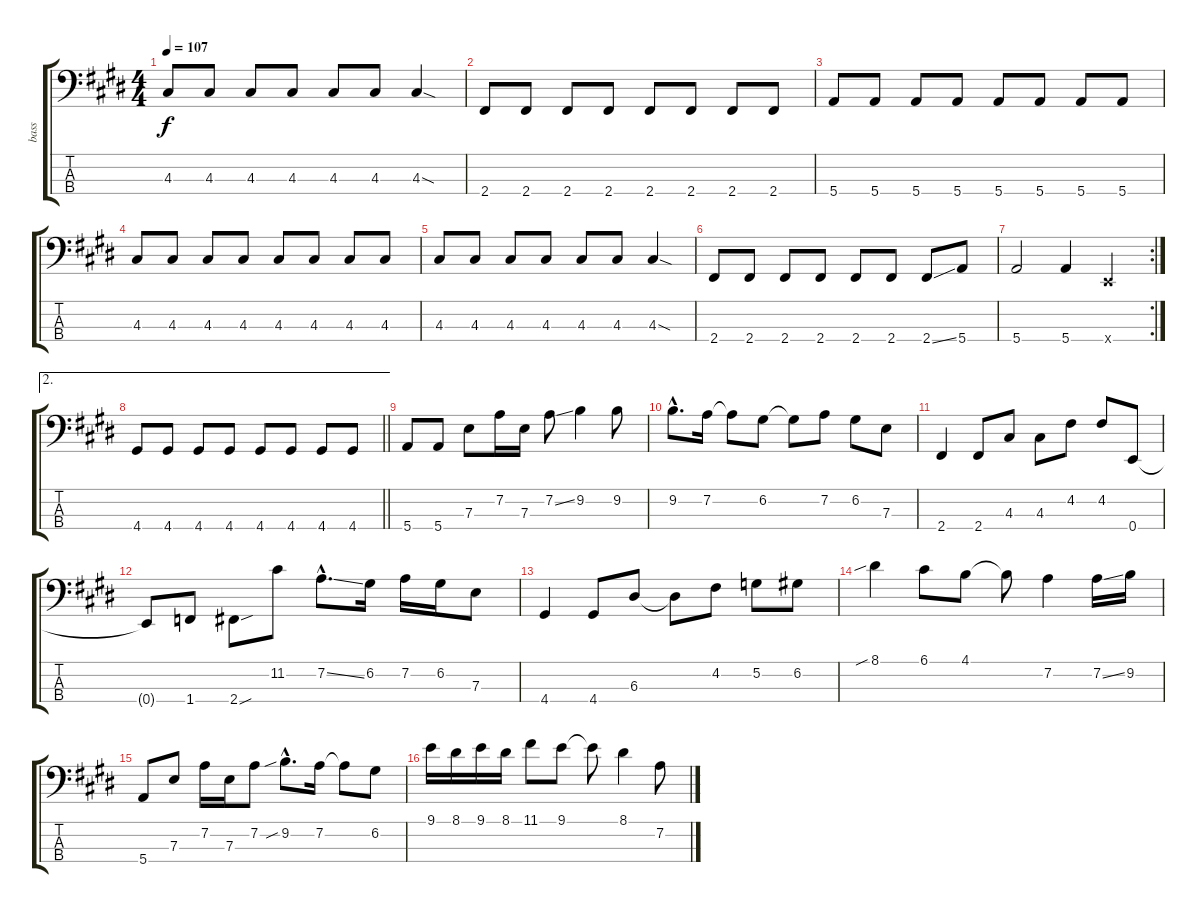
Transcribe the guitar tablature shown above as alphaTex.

\track ("bass" "bass") {instrument electricbasspick}
\staff {score tabs}
\tuning (G2 D2 A1 E1) {hide}
\ts (4 4)
\tempo 107
\clef f4
\ks e
4.3.8{dy f} 4.3.8 4.3.8 4.3.8 4.3.8 4.3.8 4.3{sod}.4 |
2.4.8 2.4.8 2.4.8 2.4.8 2.4.8 2.4.8 2.4.8 2.4.8 |
5.4.8 5.4.8 5.4.8 5.4.8 5.4.8 5.4.8 5.4.8 5.4.8 |
4.3.8 4.3.8 4.3.8 4.3.8 4.3.8 4.3.8 4.3.8 4.3.8 |
4.3.8 4.3.8 4.3.8 4.3.8 4.3.8 4.3.8 4.3{sod}.4 |
2.4.8 2.4.8 2.4.8 2.4.8 2.4.8 2.4.8 2.4{ss}.8 5.4.8 |
\rc 2
5.4.2 5.4.4 0.4{x}.4 |
\ae 2
\barLineRight lightlight
4.4.8 4.4.8 4.4.8 4.4.8 4.4.8 4.4.8 4.4.8 4.4.8 |
5.4.8 5.4.8 7.3.8 7.2.16 7.3.16 7.2{ss}.8 9.2.4 9.2.8 |
9.2{hac}.8{d} 7.2.16 7.2{t}.8 6.2.8 6.2{t}.8 7.2.8 6.2.8 7.3.8 |
2.4.4 2.4.8 4.3.8 4.3.8 4.2.8 4.2.8 0.4.8 |
0.4{t}.8 1.4.8 2.4{sou}.8 11.2.8 7.2{ss hac}.8{d} 6.2.16 7.2.16 6.2.16 7.3.8 |
4.4.4 4.4.8 6.3.8 6.3{t}.8 4.2.8 5.2.8 6.2.8 |
8.1{sib}.4 6.1.8 4.1.8 4.1{t}.8 7.2.4 7.2{ss}.16 9.2.16 |
5.4.8 7.3.8 7.2.16 7.3.16 7.2.8 9.2{sib hac}.8{d} 7.2.16 7.2{t}.8 6.2.8 |
9.1.16 8.1.16 9.1.16 8.1.16 11.1.8 9.1.8 9.1{t}.8 8.1.4 7.2.8
